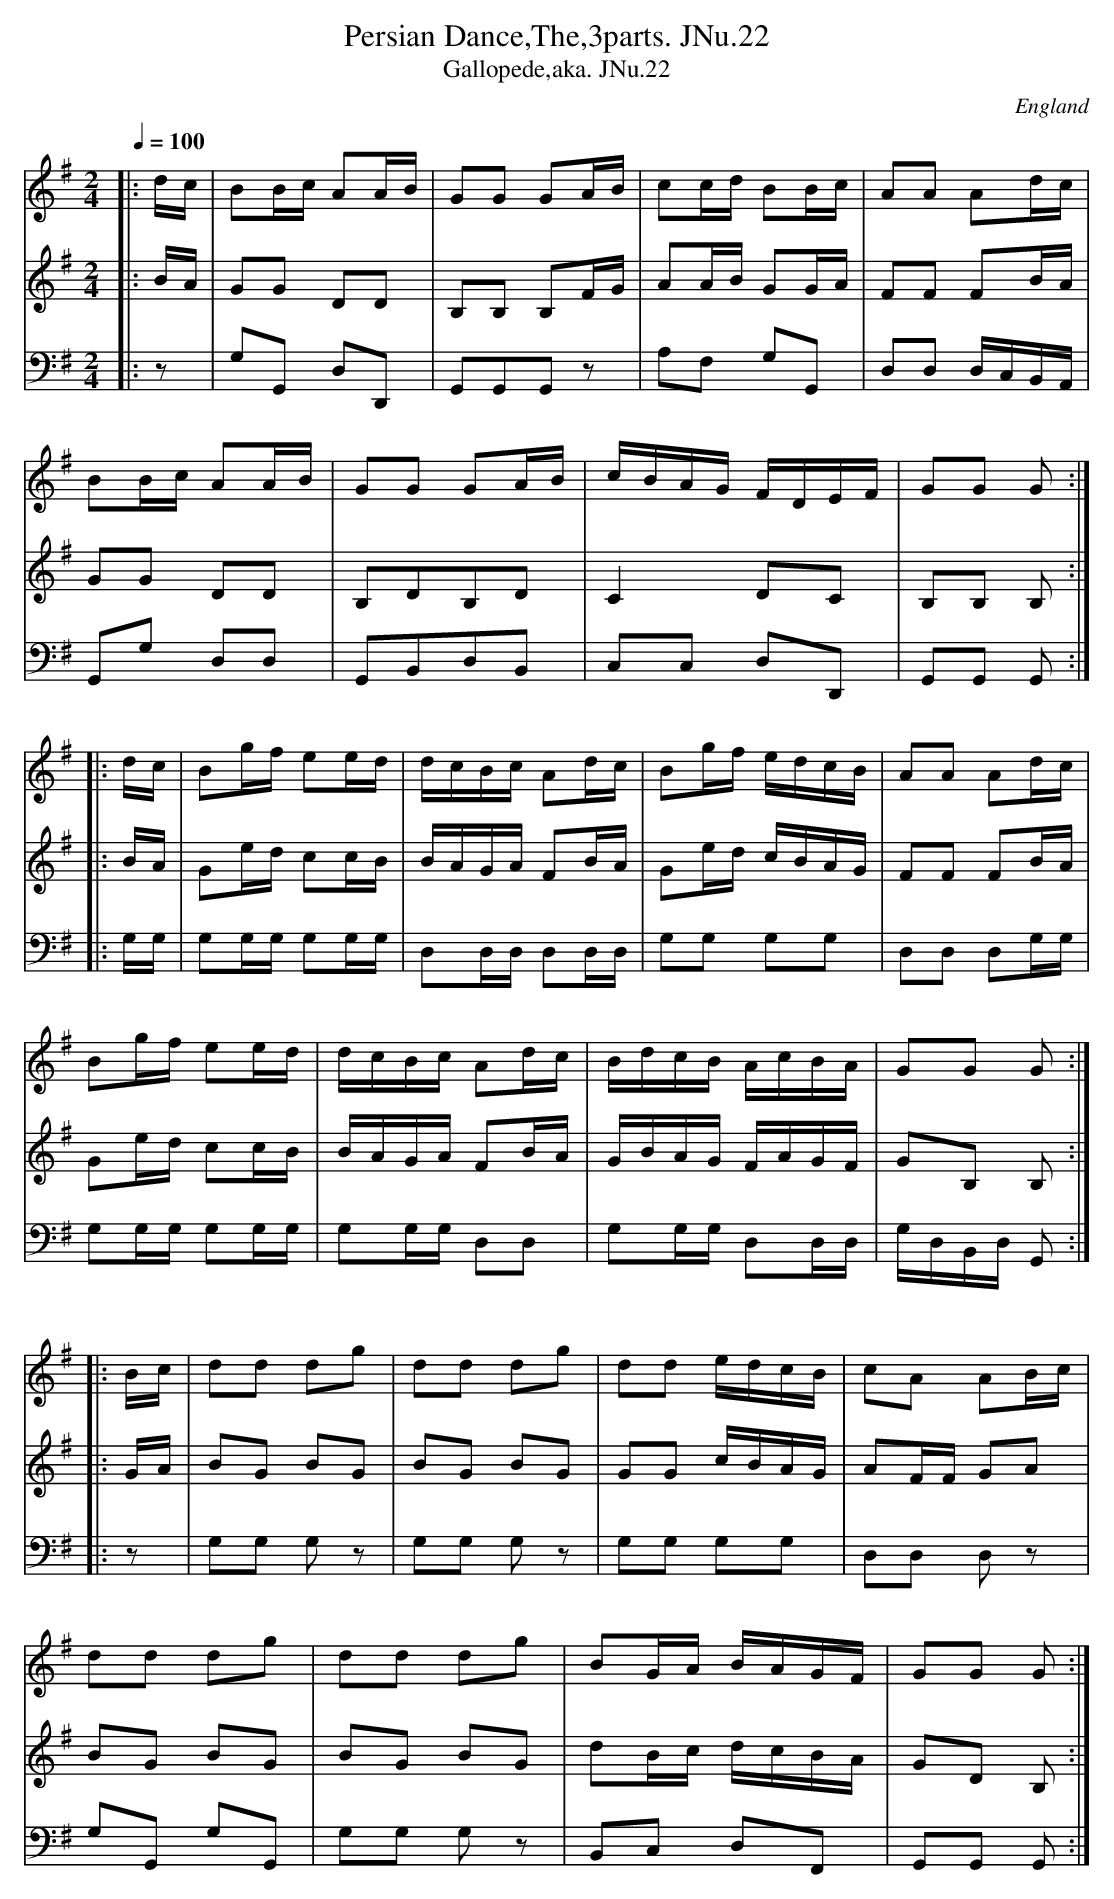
X:1
T:Persian Dance,The,3parts. JNu.22
T:Gallopede,aka. JNu.22
L:1/8
M:2/4
O:England
Q:1/4=100
V:1
V:2
V:3 clef=bass
K:G
[V:1] |: d/c/ | BB/c/ AA/B/ | GG GA/B/ | cc/d/ BB/c/ | AA Ad/c/ |
[V:2] |: B/A/ | GG DD | B,B, B,F/G/ | AA/B/ GG/A/ | FF FB/A/ |
[V:3] |: z | G,G,, D,D,, | G,,G,,G,,z | A,F, G,G,, | D,D, D,/C,/B,,/A,,/ |
[V:1] BB/c/ AA/B/ | GG GA/B/ | c/B/A/G/ F/D/E/F/ | GG G :|
[V:2] GG DD | B,DB,D | C2DC | B,B, B, :|
[V:3] G,,G, D,D, | G,,B,,D,B,, | C,C, D,D,, | G,,G,, G,, :|
[V:1] |: d/c/ | Bg/f/ ee/d/ | d/c/B/c/ Ad/c/ | Bg/f/ e/d/c/B/ | AA Ad/c/ |
[V:2] |: B/A/ | Ge/d/ cc/B/ | B/A/G/A/ FB/A/ | Ge/d/ c/B/A/G/ | FF FB/A/ |
[V:3] |: G,/G,/ | G,G,/G,/ G,G,/G,/ | D,D,/D,/ D,D,/D,/ | G,G, G,G, | D,D, D,G,/G,/ |
[V:1] Bg/f/ ee/d/ | d/c/B/c/ Ad/c/ | B/d/c/B/ A/c/B/A/ | GG G :|
[V:2] Ge/d/ cc/B/ | B/A/G/A/ FB/A/ | G/B/A/G/ F/A/G/F/ | GB, B, :|
[V:3] G,G,/G,/ G,G,/G,/ | G,G,/G,/ D,D, | G,G,/G,/ D,D,/D,/ | G,/D,/B,,/D,/ G,, :|
[V:1] |: B/c/ | dd dg | dd dg | dd e/d/c/B/ | cA AB/c/ |
[V:2] |: G/A/ | BG BG | BG BG | GG c/B/A/G/ | AF/F/ GA |
[V:3] |: z | G,G, G,z | G,G, G,z | G,G, G,G, | D,D, D,z |
[V:1] dd dg | dd dg | BG/A/ B/A/G/F/ | GG G :|
[V:2] BG BG | BG BG | dB/c/ d/c/B/A/ | GD B, :|
[V:3] G,G,, G,G,, | G,G, G,z | B,,C, D,F,, | G,,G,, G,, :|
